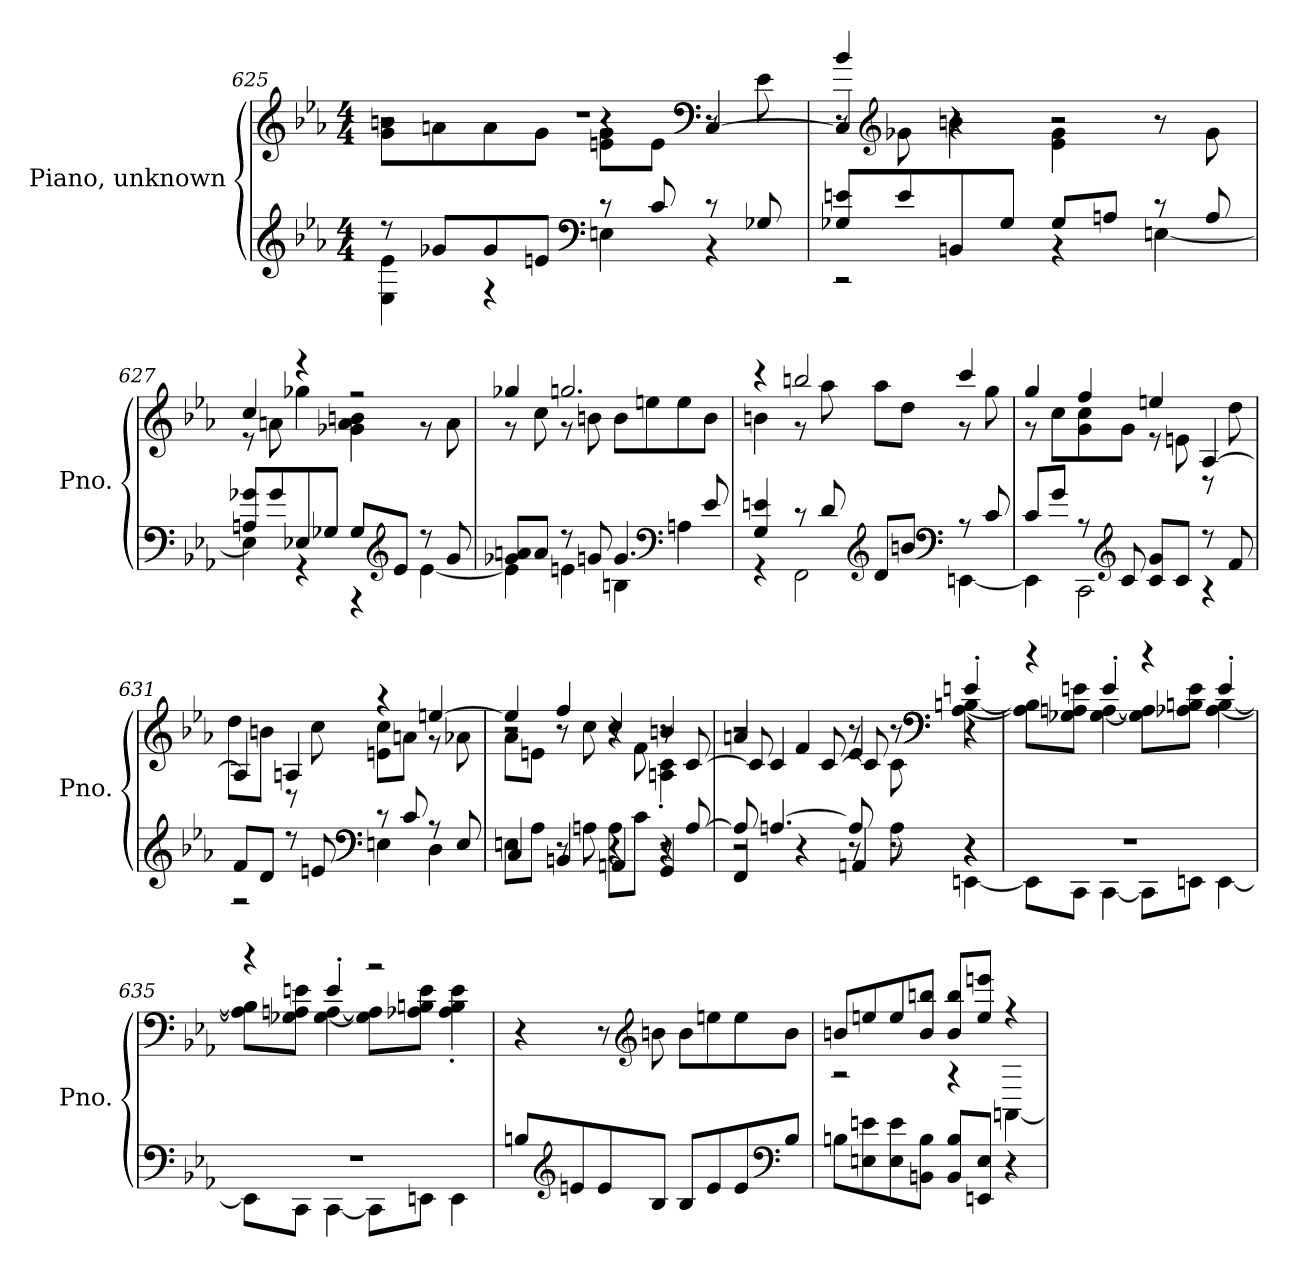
**kern	**kern
*part1	*part1
*staff2	*staff1
*I"Piano, unknown	*
*I'Pno.	*
!!LO:LB:g=z
*clefG2	*clefG2
*k[b-e-a-]	*k[b-e-a-]
*M4/4	*M4/4
=625	=625
*^	*^
*	*	*	*^
8r	4E-\ 4e-\	1r	8g\ 8bn\L	2r
8g-X/L	.	.	8an\	.
8g-/	4r	.	8a\	.
8en/J	.	.	8g\J	.
*clefF4	*	*	*	*
8r	4En\	.	8en\ 8g\L	4r
8c/	.	.	8e\J	.
*	*	*clefF4	*	*
8r	4r	.	8r	[4C/
8G-X/	.	.	8e\	.
=626	=626	=626	=626	=626
8G-X/ 8en/L	2r	4b-/	8r	4C/]
*	*	*clefG2	*	*
8e/	.	.	8g-X\	.
8BBn/	.	4r	4bn\	4r
8G-/J	.	.	.	.
8G-/L	4r	2r	4e-\ 4g-\	2r
8An/J	.	.	.	.
8r	[4En\	.	8r	.
8A/	.	.	8g-\	.
*	*	*	*v	*v
=627	=627	=627	=627
8An/ 8g-X/L	4E\]	4cc/	8r
8g-/	.	.	8an\
8E-X/	4r	4r	4gg-X\
8G-X/J	.	.	.
8G-/L	4r	2r	4g-X\ 4a\ 4bn\
*clefG2	*	*	*
8e-/J	.	.	.
8r	[4e-\	.	8r
8g-/	.	.	8a\
!!LO:LB:g=z	!!
=628	=628	=628	=628
8g-X/ 8an/L	4e-\]	4gg-X/	8r
8a/J	.	.	8cc\
8r	4en\	2.ggn/	8r
8gn/	.	.	8bn\
4.g/	4Bn\	.	8b\L
.	.	.	8een\
*clefF4	*	*	*
.	4An\	.	8ee\
8e/	.	.	8b\J
=629	=629	=629	=629
4G/ 4en/	4r	4r	4bn\
8r	2FF\	2bbn/	8r
8d/	.	.	8aa-\
*clefG2	*	*	*
8d/L	.	.	8aa-\L
8bn/J	.	.	8dd\J
*clefF4	*	*	*
8r	[4EEn\	4ccc/	8r
8c/	.	.	8gg\
=630	=630	=630	=630
8c/L	4EE\]	4gg/	8r
8g/J	.	.	8cc\L
8r	2CC\	4ff/	8g\ 8cc\
*clefG2	*	*	*
8c/	.	.	8g\J
8c/ 8g/L	.	4een/	8r
8c/J	.	.	8en\
8r	4r	[4A-/	8r
8f/	.	.	8dd\
!!LO:PB:g=z	!!
=631	=631	=631	=631
8f/L	2r	4A-/]	8dd\L
8d/J	.	.	8bn\J
8r	.	4An/	8r
8en/	.	.	8cc\
*clefF4	*	*	*
8r	4En\	4r	8en\ 8cc\L
8c/	.	.	8an\J
8r	4D\	[4een/	8r
8E/	.	.	8a-X\
=632	=632	=632	=632
*	*^	*	*^
2r	8En\L	4C/	4ee/]	8a-\L	2r
.	8A-\J	.	.	8en\J	.
.	8r	4BBn/	4ff/	8r	.
.	8An\	.	.	8cc\	.
4r	8A\L	4AAn/	4cc/	8r	4r
.	8c\J	.	.	8f\	.
8r	4r	4GG/	4bn/	4An\' 4c\'	8r
[8A/	.	.	.	.	[8c/
=633	=633	=633	=633	=633	=633
8A/]	2r	4FF/	4an/	2r	8c/]
[4.An/	.	.	.	.	4c/
.	.	4r	4f/	.	.
.	.	.	.	.	[8c/
8A/]	8r	4AAn/	4e-/	8r	8c/]
8r	8A\	.	.	8c\	8r
*	*	*	*clefF4	*	*
4r	[4EEn\	4r	4en'/	[4A-\ [4Bn\	4r
*	*v	*v	*	*	*
*	*	*	*v	*v
!!LO:LB:g=z
=634	=634	=634	=634
1r	8EE\L]	4r	8A-\] 8B\]L
.	8CC\J	.	8G-X\ 8An\ 8en\J
.	[4CC\	4e'/	[4G-\ [4A\
.	8CC\L]	4r	8G-\] 8A\]L
.	8EEn\J	.	8A-X\ 8Bn\ 8e\J
.	[4EE\	4e'/	[4A-\ [4B\
=635	=635	=635	=635
1r	8EE\L]	4r	8A-\] 8B\]L
.	8CC\J	.	8G-X\ 8An\ 8en\J
.	[4CC\	4e'/	[4G-\ [4A\
.	8CC\L]	2r	8G-\] 8A\]L
.	8EEn\J	.	8A-X\ 8Bn\ 8e\J
.	4EE\	.	4A-\' 4B\' 4e\'
*v	*v	*	*
*	*v	*v
=636	=636
8Bn/L	4r
*clefG2	*
8en/	.
8e/	8r
*	*clefG2
8B/J	8bn\
8B/L	8b\L
8e/	8een\
8e/	8ee\
*clefF4	*
8B/J	8b\J
!!LO:LB:g=z
=637	=637
*	*^
8Bn\L	8bn/L	2r
8En\ 8en\	8een/	.
8E\ 8e\	8ee/	.
8BBn\ 8B\J	8b/ 8bbn/J	.
8BB/ 8B/L	8b/ 8bb/L	4r
8EEn/ 8E/J	8ee/ 8eeen/J	.
4r	4r	[4AAn\
*	*v	*v
=	=
*-	*-
